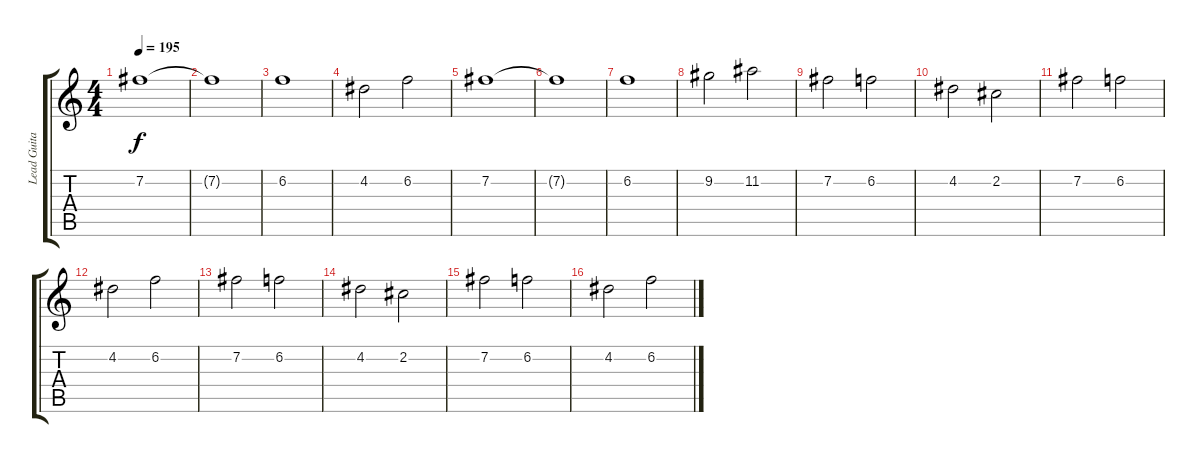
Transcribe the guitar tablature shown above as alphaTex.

\track ("Lead Guitar" "Lead Guita") {instrument overdrivenguitar}
\staff {score tabs}
\tuning (E4 B3 G3 D3 A2 E2) {hide}
\ts (4 4)
\tempo 195
\clef g2
\ks c
7.2.1{dy f volume 14 balance 16} |
7.2{t}.1 |
6.2.1 |
4.2.2 6.2.2 |
7.2.1 |
7.2{t}.1 |
6.2.1 |
9.2.2 11.2.2 |
7.2.2 6.2.2 |
4.2.2 2.2.2 |
7.2.2 6.2.2 |
4.2.2 6.2.2 |
7.2.2 6.2.2 |
4.2.2 2.2.2 |
7.2.2 6.2.2 |
4.2.2 6.2.2
